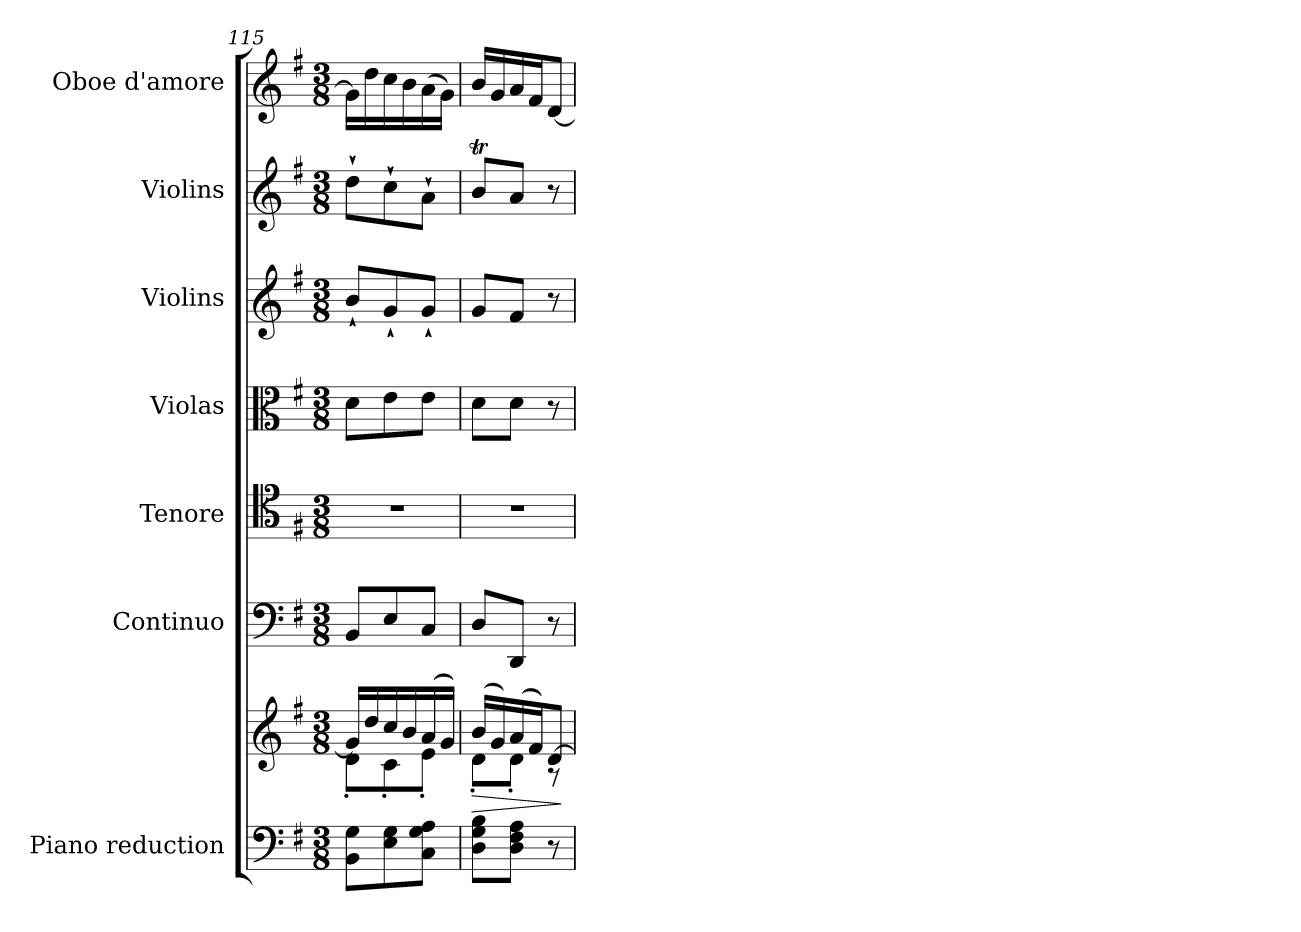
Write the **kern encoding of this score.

**kern	**kern	**dynam	**kern	**kern	**kern	**kern	**kern	**kern
*part7	*part7	*part7	*part6	*part5	*part4	*part3	*part2	*part1
*staff8	*staff7	*staff7/8	*staff6	*staff5	*staff4	*staff3	*staff2	*staff1
*I"Piano reduction	*	*	*I"Continuo	*I"Tenore	*I"Violas	*I"Violins	*I"Violins	*I"Oboe d'amore
*I'Pno	*	*	*	*	*	*	*	*I'Ob
!!LO:LB:g=z
*clefF4	*clefG2	*	*clefF4	*clefC4	*clefC3	*clefG2	*clefG2	*clefG2
*k[f#]	*k[f#]	*	*k[f#]	*k[f#]	*k[f#]	*k[f#]	*k[f#]	*k[f#]
*M3/8	*M3/8	*	*M3/8	*M3/8	*M3/8	*M3/8	*M3/8	*M3/8
=115	=115	=115	=115	=115	=115	=115	=115	=115
*	*^	*	*	*	*	*	*	*
8BB\ 8G\L	16g/LL]	8d'\L	.	8BB/L	4.r	8d\L	8b`/L	8dd`\L	16g\LL]
.	16dd/	.	.	.	.	.	.	.	16dd\
8E\ 8G\	16cc/	8c'\	.	8E/	.	8e\	8g`/	8cc`\	16cc\
.	16b/	.	.	.	.	.	.	.	16b\
8C\ 8G\ 8A\J	(>16a/	8e'\J	.	8C/J	.	8e\J	8g`/J	8a`\J	(>16a\
.	16g/JJ)	.	.	.	.	.	.	.	16g\JJ)
=116	=116	=116	=116	=116	=116	=116	=116	=116	=116
!	!	!	!LO:HP:b	!	!	!	!	!	!
8D\ 8G\ 8B\L	(>16b/LL	8d'\L	>	8D/L	4.r	8d\L	8g/L	8bt/L	16b/LL
.	16g/)	.	.	.	.	.	.	.	16g/
8D\ 8F#\ 8A\J	(>16a/	8d'\J	.	8DD/J	.	8d\J	8f#/J	8a/J	16a/
.	16f#/J)	.	.	.	.	.	.	.	16f#/J
8r	[8d/J	8rA	.	8r	.	8r	8r	8r	[8d/J
*	*v	*v	*	*	*	*	*	*	*
.	.	]	.	.	.	.	.	.
=	=	=	=	=	=	=	=	=
*-	*-	*-	*-	*-	*-	*-	*-	*-
